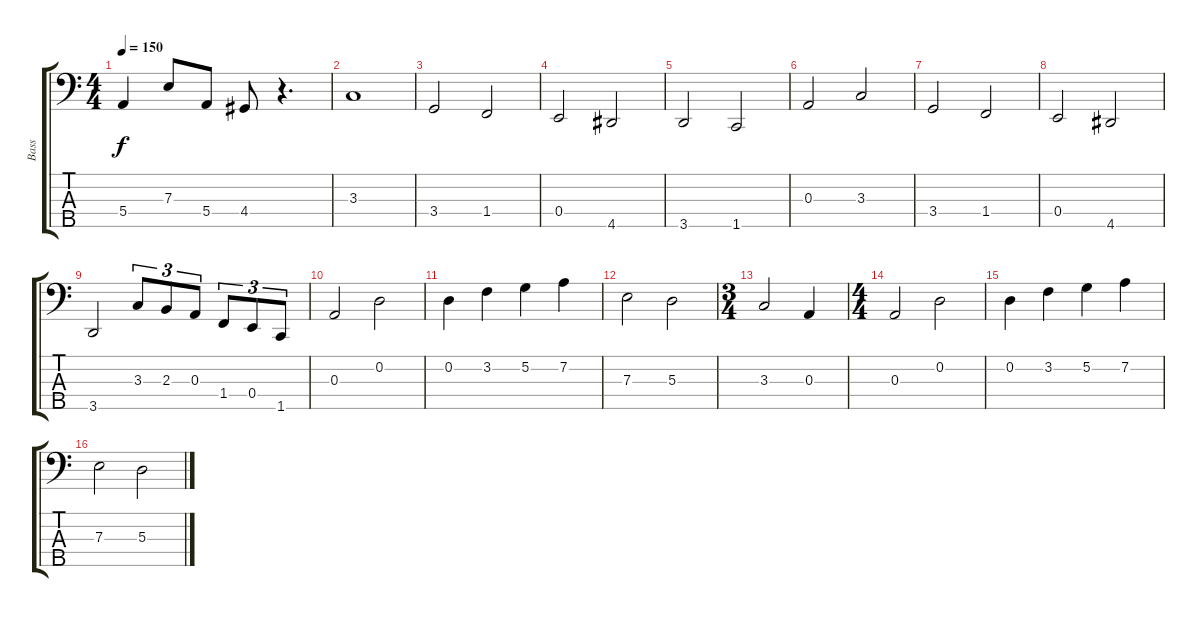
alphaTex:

\track ("Bass" "Bass") {instrument electricbassfinger}
\staff {score tabs}
\tuning (G2 D2 A1 E1 B0) {hide}
\ts (4 4)
\tempo 150
\clef f4
\ks c
5.4.4{dy f} 7.3.8 5.4.8 4.4.8 r.4{d} |
3.3.1{volume 16 instrument fretlessbass} |
3.4.2 1.4.2 |
0.4.2 4.5.2 |
3.5.2 1.5.2 |
0.3.2 3.3.2 |
3.4.2 1.4.2 |
0.4.2 4.5.2 |
3.5.2 3.3.8{tu (3 2) volume 16 instrument electricbassfinger} 2.3.8{tu (3 2)} 0.3.8{tu (3 2)} 1.4.8{tu (3 2)} 0.4.8{tu (3 2)} 1.5.8{tu (3 2)} |
0.3.2{volume 16 instrument fretlessbass} 0.2.2 |
0.2.4 3.2.4 5.2.4 7.2.4 |
7.3.2 5.3.2 |
\ts (3 4)
3.3.2 0.3.4 |
\ts (4 4)
0.3.2 0.2.2 |
0.2.4 3.2.4 5.2.4 7.2.4 |
7.3.2 5.3.2
